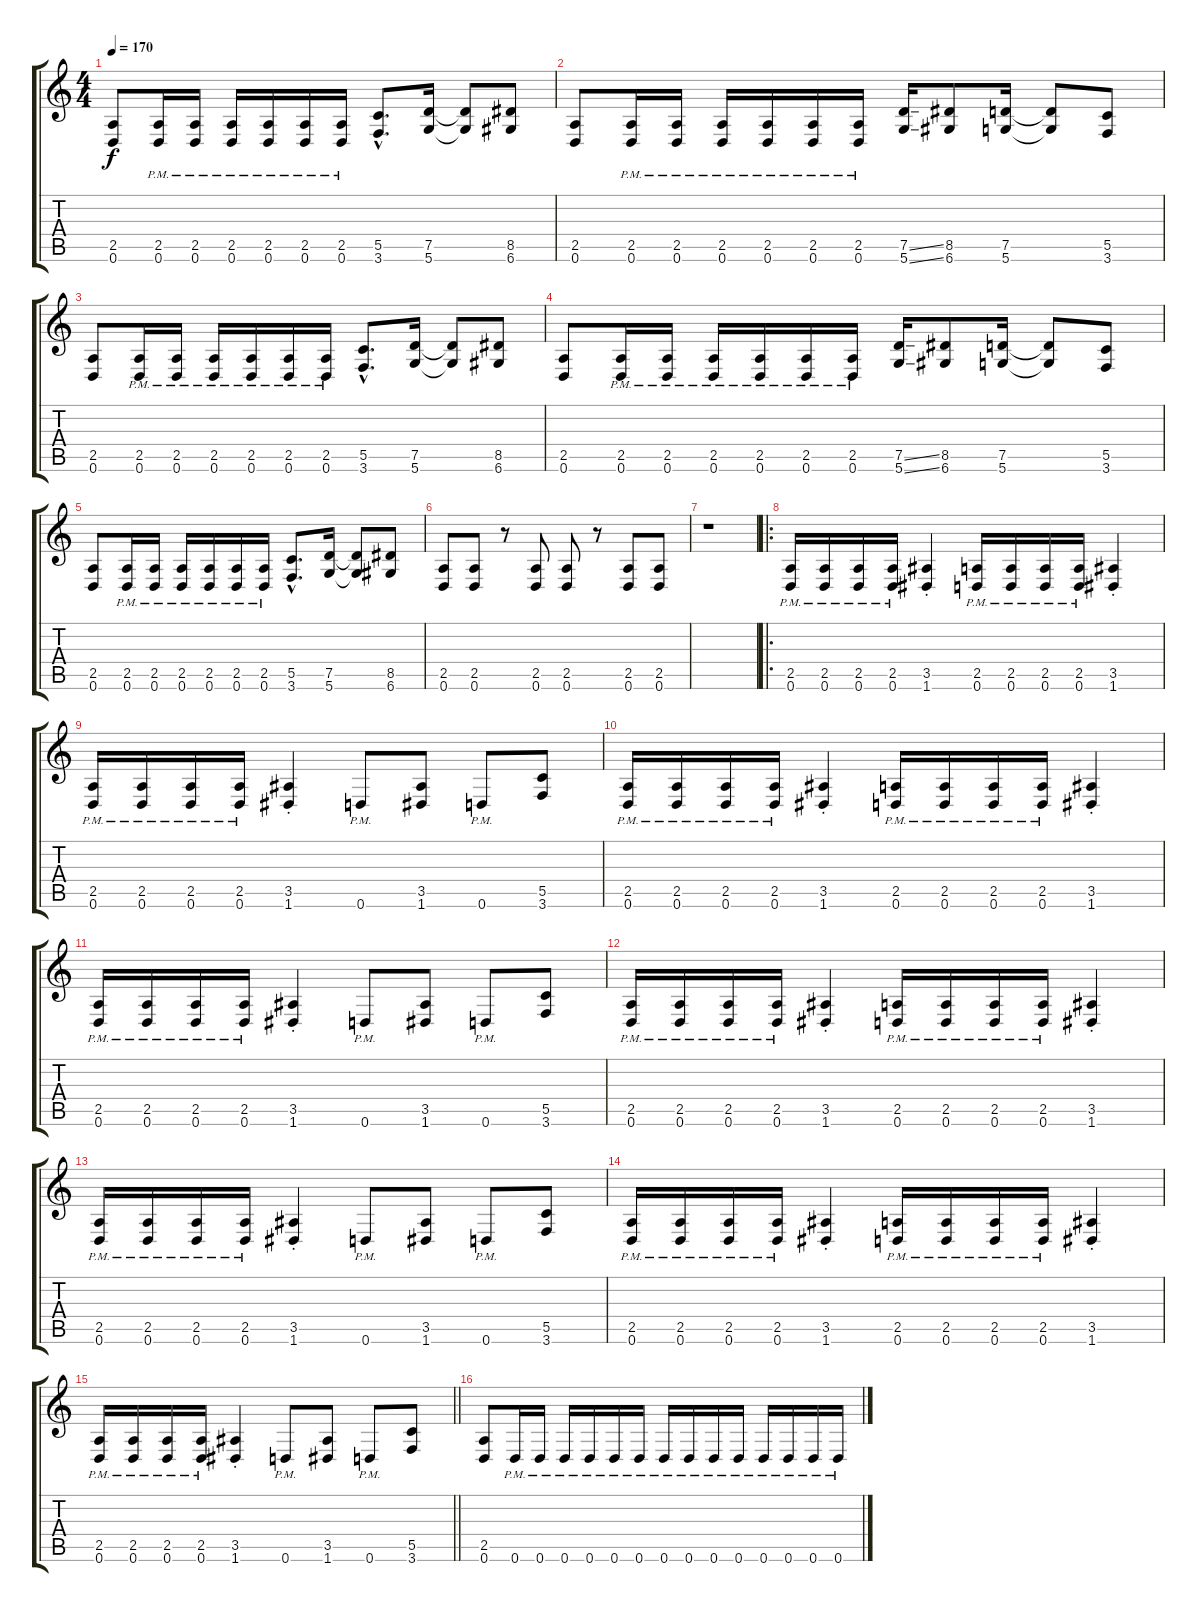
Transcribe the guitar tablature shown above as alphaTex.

\track "" {instrument distortionguitar}
\staff {score tabs}
\tuning (D4 A3 F3 C3 G2 D2) {hide}
\ts (4 4)
\tempo 170
\clef g2
\ks c
(2.5 0.6).8{dy f} (2.5{pm} 0.6{pm}).16 (2.5{pm} 0.6{pm}).16 (2.5{pm} 0.6{pm}).16 (2.5{pm} 0.6{pm}).16 (2.5{pm} 0.6{pm}).16 (2.5{pm} 0.6{pm}).16 (5.5{hac} 3.6{hac}).8{d} (7.5 5.6).16 (7.5{t} 5.6{t}).8 (8.5 6.6).8 |
(2.5 0.6).8 (2.5{pm} 0.6{pm}).16 (2.5{pm} 0.6{pm}).16 (2.5{pm} 0.6{pm}).16 (2.5{pm} 0.6{pm}).16 (2.5{pm} 0.6{pm}).16 (2.5{pm} 0.6{pm}).16 (7.5{ss} 5.6{ss}).16 (8.5 6.6).8 (7.5 5.6).16 (7.5{t} 5.6{t}).8 (5.5 3.6).8 |
(2.5 0.6).8 (2.5{pm} 0.6{pm}).16 (2.5{pm} 0.6{pm}).16 (2.5{pm} 0.6{pm}).16 (2.5{pm} 0.6{pm}).16 (2.5{pm} 0.6{pm}).16 (2.5{pm} 0.6{pm}).16 (5.5{hac} 3.6{hac}).8{d} (7.5 5.6).16 (7.5{t} 5.6{t}).8 (8.5 6.6).8 |
(2.5 0.6).8 (2.5{pm} 0.6{pm}).16 (2.5{pm} 0.6{pm}).16 (2.5{pm} 0.6{pm}).16 (2.5{pm} 0.6{pm}).16 (2.5{pm} 0.6{pm}).16 (2.5{pm} 0.6{pm}).16 (7.5{ss} 5.6{ss}).16 (8.5 6.6).8 (7.5 5.6).16 (7.5{t} 5.6{t}).8 (5.5 3.6).8 |
(2.5 0.6).8 (2.5{pm} 0.6{pm}).16 (2.5{pm} 0.6{pm}).16 (2.5{pm} 0.6{pm}).16 (2.5{pm} 0.6{pm}).16 (2.5{pm} 0.6{pm}).16 (2.5{pm} 0.6{pm}).16 (5.5{hac} 3.6{hac}).8{d} (7.5 5.6).16 (7.5{t} 5.6{t}).8 (8.5 6.6).8 |
(2.5 0.6).8 (2.5 0.6).8 r.8 (2.5 0.6).8 (2.5 0.6).8 r.8 (2.5 0.6).8 (2.5 0.6).8 |
r.1 |
\ro
(2.5{pm} 0.6{pm}).16 (2.5{pm} 0.6{pm}).16 (2.5{pm} 0.6{pm}).16 (2.5{pm} 0.6{pm}).16 (3.5{st} 1.6{st}).4 (2.5{pm} 0.6{pm}).16 (2.5{pm} 0.6{pm}).16 (2.5{pm} 0.6{pm}).16 (2.5{pm} 0.6{pm}).16 (3.5{st} 1.6{st}).4 |
(2.5{pm} 0.6{pm}).16 (2.5{pm} 0.6{pm}).16 (2.5{pm} 0.6{pm}).16 (2.5{pm} 0.6{pm}).16 (3.5{st} 1.6{st}).4 0.6{pm}.8 (3.5 1.6).8 0.6{pm}.8 (5.5 3.6).8 |
(2.5{pm} 0.6{pm}).16 (2.5{pm} 0.6{pm}).16 (2.5{pm} 0.6{pm}).16 (2.5{pm} 0.6{pm}).16 (3.5{st} 1.6{st}).4 (2.5{pm} 0.6{pm}).16 (2.5{pm} 0.6{pm}).16 (2.5{pm} 0.6{pm}).16 (2.5{pm} 0.6{pm}).16 (3.5{st} 1.6{st}).4 |
(2.5{pm} 0.6{pm}).16 (2.5{pm} 0.6{pm}).16 (2.5{pm} 0.6{pm}).16 (2.5{pm} 0.6{pm}).16 (3.5{st} 1.6{st}).4 0.6{pm}.8 (3.5 1.6).8 0.6{pm}.8 (5.5 3.6).8 |
(2.5{pm} 0.6{pm}).16 (2.5{pm} 0.6{pm}).16 (2.5{pm} 0.6{pm}).16 (2.5{pm} 0.6{pm}).16 (3.5{st} 1.6{st}).4 (2.5{pm} 0.6{pm}).16 (2.5{pm} 0.6{pm}).16 (2.5{pm} 0.6{pm}).16 (2.5{pm} 0.6{pm}).16 (3.5{st} 1.6{st}).4 |
(2.5{pm} 0.6{pm}).16 (2.5{pm} 0.6{pm}).16 (2.5{pm} 0.6{pm}).16 (2.5{pm} 0.6{pm}).16 (3.5{st} 1.6{st}).4 0.6{pm}.8 (3.5 1.6).8 0.6{pm}.8 (5.5 3.6).8 |
(2.5{pm} 0.6{pm}).16 (2.5{pm} 0.6{pm}).16 (2.5{pm} 0.6{pm}).16 (2.5{pm} 0.6{pm}).16 (3.5{st} 1.6{st}).4 (2.5{pm} 0.6{pm}).16 (2.5{pm} 0.6{pm}).16 (2.5{pm} 0.6{pm}).16 (2.5{pm} 0.6{pm}).16 (3.5{st} 1.6{st}).4 |
\barLineRight lightlight
(2.5{pm} 0.6{pm}).16 (2.5{pm} 0.6{pm}).16 (2.5{pm} 0.6{pm}).16 (2.5{pm} 0.6{pm}).16 (3.5{st} 1.6{st}).4 0.6{pm}.8 (3.5 1.6).8 0.6{pm}.8 (5.5 3.6).8 |
(2.5 0.6).8 0.6{pm}.16 0.6{pm}.16 0.6{pm}.16 0.6{pm}.16 0.6{pm}.16 0.6{pm}.16 0.6{pm}.16 0.6{pm}.16 0.6{pm}.16 0.6{pm}.16 0.6{pm}.16 0.6{pm}.16 0.6{pm}.16 0.6{pm}.16
